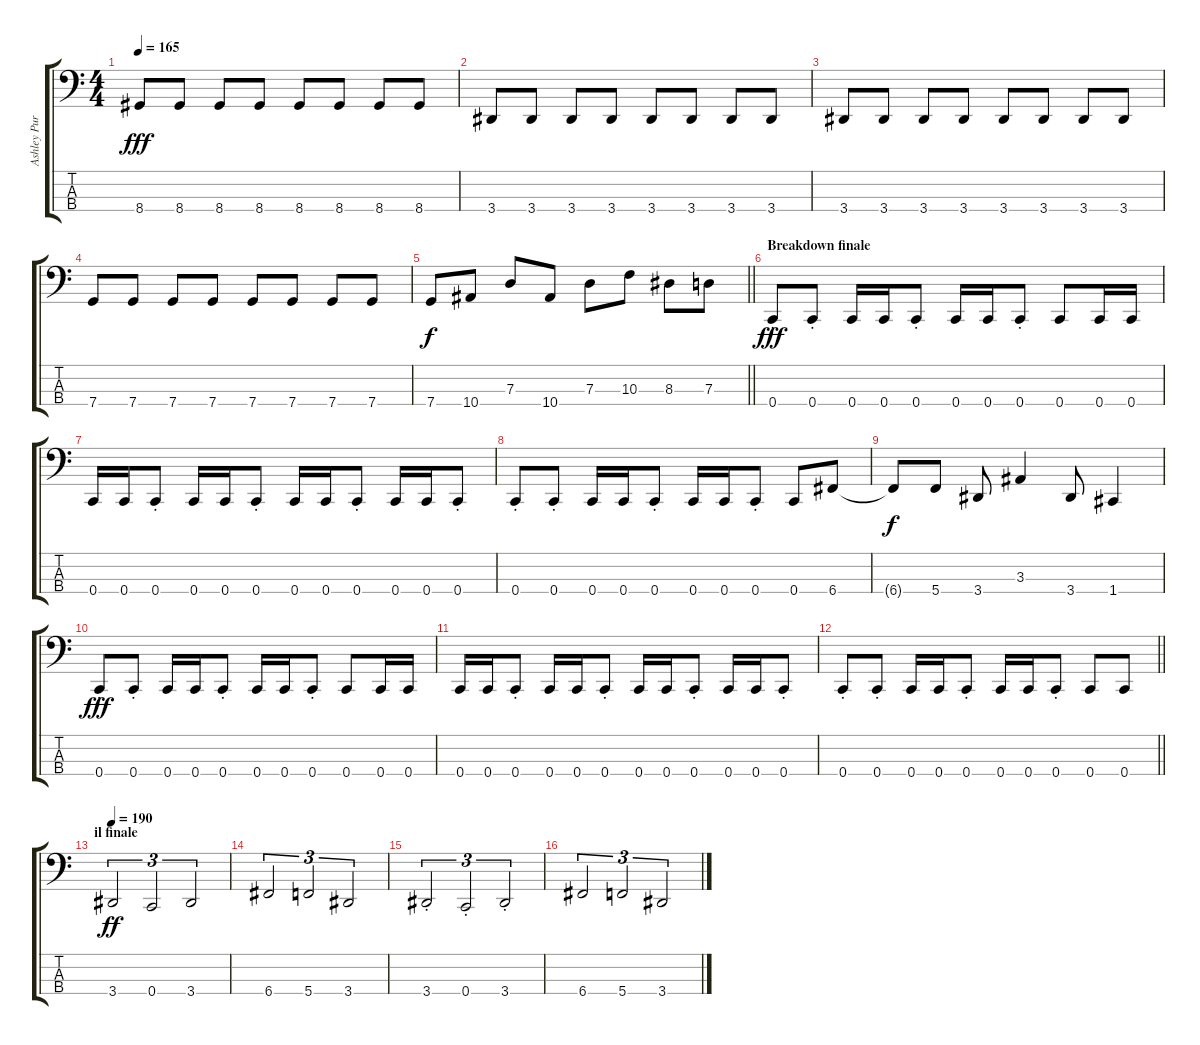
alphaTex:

\track ("Ashley Purdy (Ash)" "Ashley Pur") {instrument electricbasspick}
\staff {score tabs}
\tuning (F2 C2 G1 C1) {hide}
\ts (4 4)
\tempo 165
\clef f4
\ks c
8.4.8{dy fff} 8.4.8 8.4.8 8.4.8 8.4.8 8.4.8 8.4.8 8.4.8 |
3.4.8 3.4.8 3.4.8 3.4.8 3.4.8 3.4.8 3.4.8 3.4.8 |
3.4.8 3.4.8 3.4.8 3.4.8 3.4.8 3.4.8 3.4.8 3.4.8 |
7.4.8 7.4.8 7.4.8 7.4.8 7.4.8 7.4.8 7.4.8 7.4.8 |
\barLineRight lightlight
7.4.8{dy f} 10.4.8 7.3.8 10.4.8 7.3.8 10.3.8 8.3.8 7.3.8 |
\section ("" "Breakdown finale")
0.4{st}.8{dy fff} 0.4{st}.8 0.4.16 0.4.16 0.4{st}.8 0.4.16 0.4.16 0.4{st}.8 0.4.8 0.4.16 0.4.16 |
0.4.16 0.4.16 0.4{st}.8 0.4.16 0.4.16 0.4{st}.8 0.4.16 0.4.16 0.4{st}.8 0.4.16 0.4.16 0.4{st}.8 |
0.4{st}.8 0.4{st}.8 0.4.16 0.4.16 0.4{st}.8 0.4.16 0.4.16 0.4{st}.8 0.4.8 6.4.8 |
6.4{t}.8{dy f} 5.4.8 3.4.8 3.3.4 3.4.8 1.4.4 |
0.4{st}.8{dy fff} 0.4{st}.8 0.4.16 0.4.16 0.4{st}.8 0.4.16 0.4.16 0.4{st}.8 0.4.8 0.4.16 0.4.16 |
0.4.16 0.4.16 0.4{st}.8 0.4.16 0.4.16 0.4{st}.8 0.4.16 0.4.16 0.4{st}.8 0.4.16 0.4.16 0.4{st}.8 |
\barLineRight lightlight
0.4{st}.8 0.4{st}.8 0.4.16 0.4.16 0.4{st}.8 0.4.16 0.4.16 0.4{st}.8 0.4.8 0.4.8 |
\section ("" "il finale")
\tempo 190
3.4.2{tu (3 2) dy ff} 0.4.2{tu (3 2)} 3.4.2{tu (3 2)} |
6.4.2{tu (3 2)} 5.4.2{tu (3 2)} 3.4.2{tu (3 2)} |
3.4{st}.2{tu (3 2)} 0.4{st}.2{tu (3 2)} 3.4{st}.2{tu (3 2)} |
6.4.2{tu (3 2)} 5.4.2{tu (3 2)} 3.4.2{tu (3 2)}
